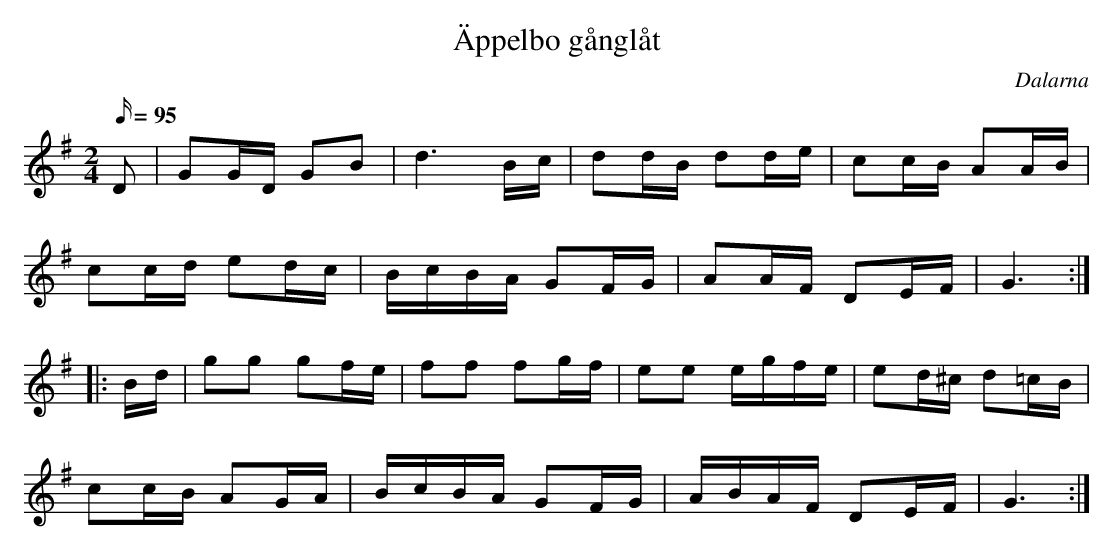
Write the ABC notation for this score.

X:1
T:Äppelbo gånglåt
M:2/4
L:1/16
O:Dalarna
K:G
Q: 95
D2|G2GD G2B2|d6 Bc|d2dB d2de|c2cB A2AB|
c2cd e2dc|BcBA G2FG|A2AF D2EF|G6:|
|:Bd|g2g2 g2fe|f2f2 f2gf|e2e2 egfe|e2d^c d2=cB|
c2cB A2GA|BcBA G2FG|ABAF D2EF|G6:|
